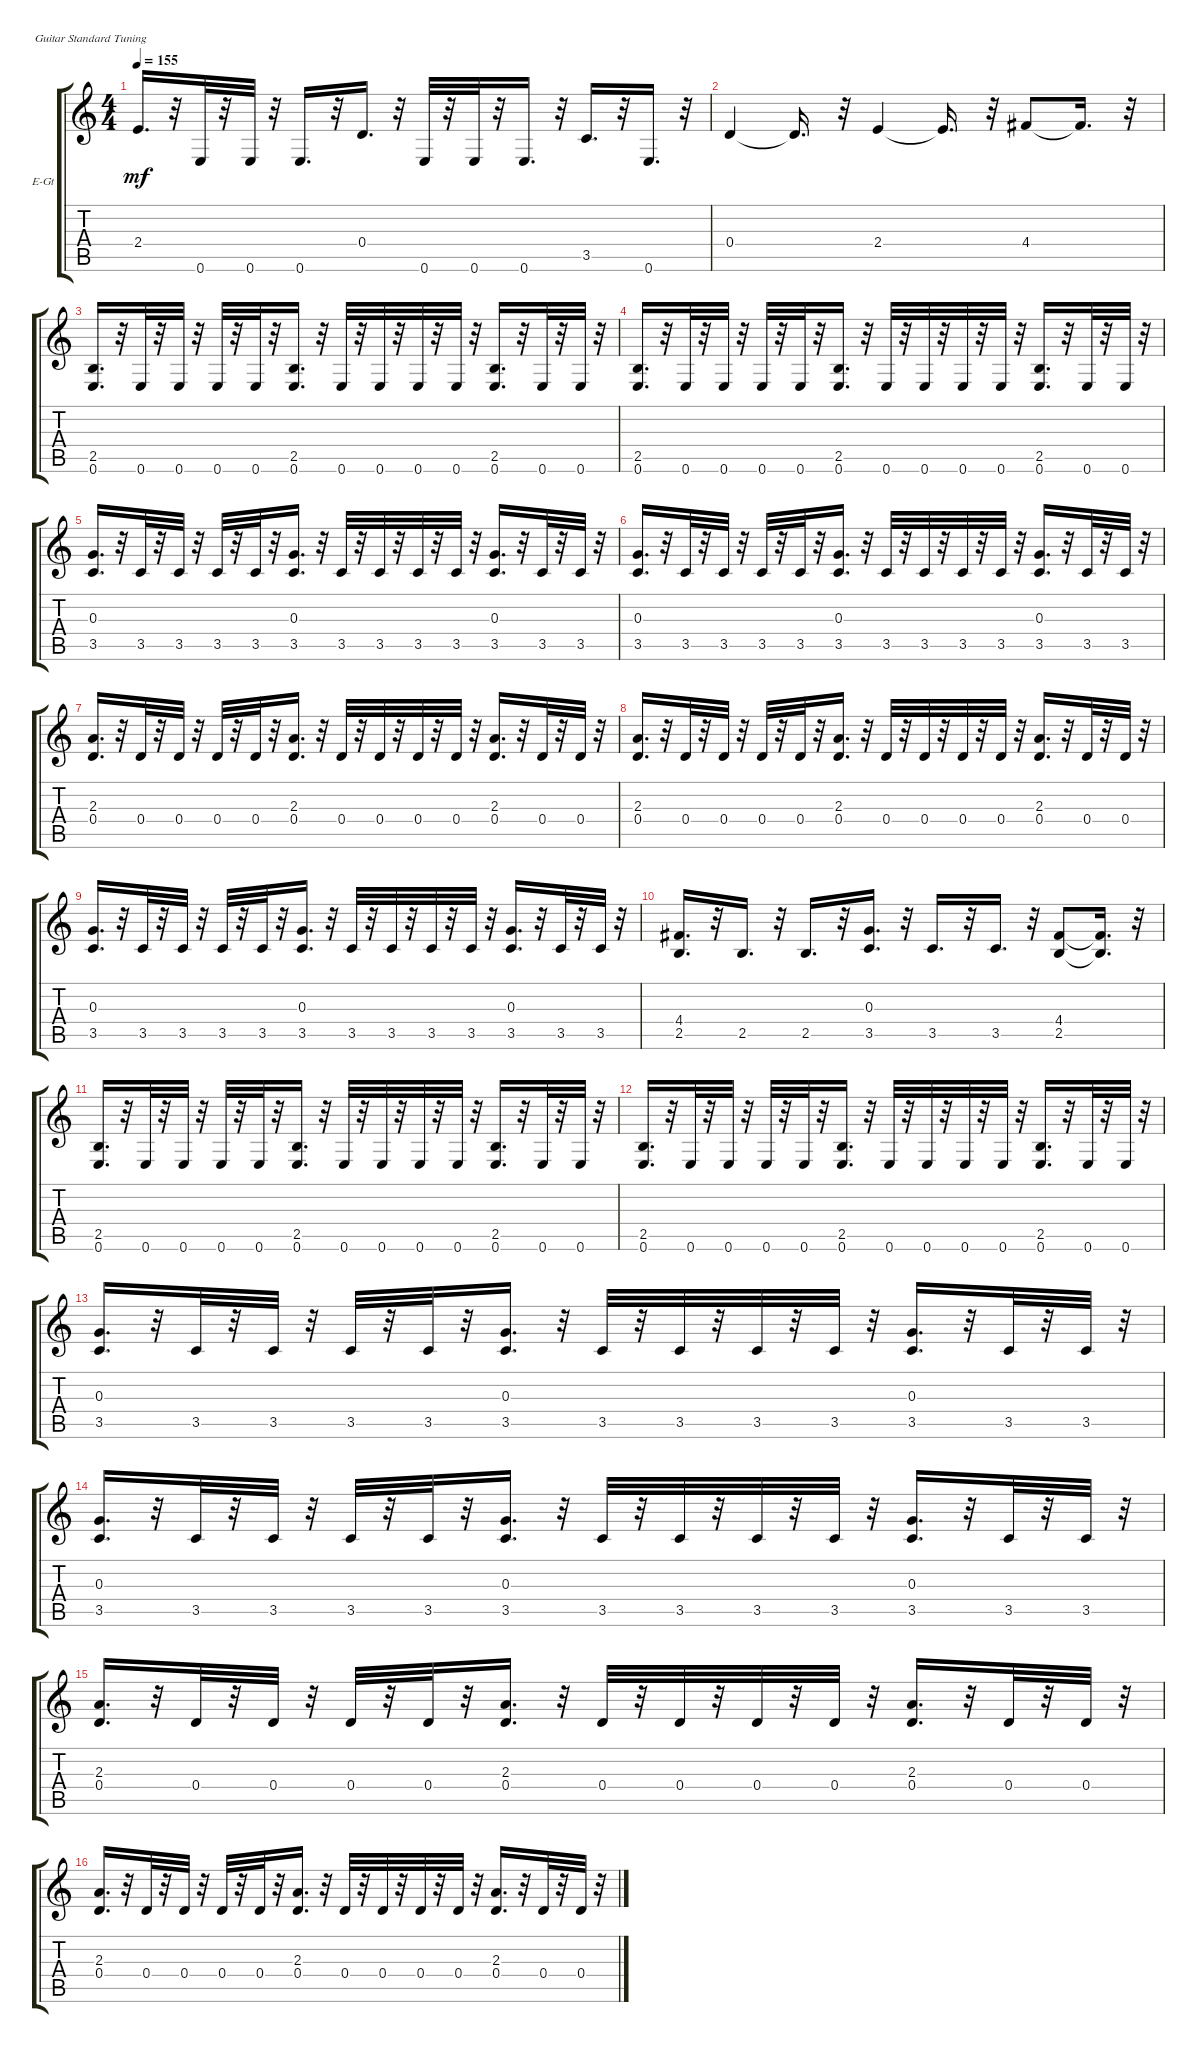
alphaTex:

\bracketExtendMode groupsimilarinstruments
\firstSystemTrackNameOrientation horizontal
\otherSystemsTrackNameOrientation horizontal
\track ("" "E-Gt") {instrument electricguitarclean}
\staff {score tabs}
\tuning (E4 B3 G3 D3 A2 E2)
\ts (4 4)
\tempo 155
\clef g2
\ks c
2.4.16{d dy mf} r.32 0.6.32 r.32 0.6.32 r.32 0.6.16{d} r.32 0.4.16{d} r.32 0.6.32 r.32 0.6.32 r.32 0.6.16{d} r.32 3.5.16{d} r.32 0.6.16{d} r.32 |
0.4.4 0.4{t}.16{d} r.32 2.4.4 2.4{t}.16{d} r.32 4.4.8 4.4{t}.16{d} r.32 |
(2.5 0.6).16{d} r.32 0.6.32 r.32 0.6.32 r.32 0.6.32 r.32 0.6.32 r.32 (2.5 0.6).16{d} r.32 0.6.32 r.32 0.6.32 r.32 0.6.32 r.32 0.6.32 r.32 (2.5 0.6).16{d} r.32 0.6.32 r.32 0.6.32 r.32 |
(2.5 0.6).16{d} r.32 0.6.32 r.32 0.6.32 r.32 0.6.32 r.32 0.6.32 r.32 (2.5 0.6).16{d} r.32 0.6.32 r.32 0.6.32 r.32 0.6.32 r.32 0.6.32 r.32 (2.5 0.6).16{d} r.32 0.6.32 r.32 0.6.32 r.32 |
(0.3 3.5).16{d} r.32 3.5.32 r.32 3.5.32 r.32 3.5.32 r.32 3.5.32 r.32 (0.3 3.5).16{d} r.32 3.5.32 r.32 3.5.32 r.32 3.5.32 r.32 3.5.32 r.32 (0.3 3.5).16{d} r.32 3.5.32 r.32 3.5.32 r.32 |
(0.3 3.5).16{d} r.32 3.5.32 r.32 3.5.32 r.32 3.5.32 r.32 3.5.32 r.32 (0.3 3.5).16{d} r.32 3.5.32 r.32 3.5.32 r.32 3.5.32 r.32 3.5.32 r.32 (0.3 3.5).16{d} r.32 3.5.32 r.32 3.5.32 r.32 |
(2.3 0.4).16{d} r.32 0.4.32 r.32 0.4.32 r.32 0.4.32 r.32 0.4.32 r.32 (2.3 0.4).16{d} r.32 0.4.32 r.32 0.4.32 r.32 0.4.32 r.32 0.4.32 r.32 (2.3 0.4).16{d} r.32 0.4.32 r.32 0.4.32 r.32 |
(2.3 0.4).16{d} r.32 0.4.32 r.32 0.4.32 r.32 0.4.32 r.32 0.4.32 r.32 (2.3 0.4).16{d} r.32 0.4.32 r.32 0.4.32 r.32 0.4.32 r.32 0.4.32 r.32 (2.3 0.4).16{d} r.32 0.4.32 r.32 0.4.32 r.32 |
(0.3 3.5).16{d} r.32 3.5.32 r.32 3.5.32 r.32 3.5.32 r.32 3.5.32 r.32 (0.3 3.5).16{d} r.32 3.5.32 r.32 3.5.32 r.32 3.5.32 r.32 3.5.32 r.32 (0.3 3.5).16{d} r.32 3.5.32 r.32 3.5.32 r.32 |
(4.4 2.5).16{d} r.32 2.5.16{d} r.32 2.5.16{d} r.32 (0.3 3.5).16{d} r.32 3.5.16{d} r.32 3.5.16{d} r.32 (4.4 2.5).8 (4.4{t} 2.5{t}).16{d} r.32 |
(2.5 0.6).16{d} r.32 0.6.32 r.32 0.6.32 r.32 0.6.32 r.32 0.6.32 r.32 (2.5 0.6).16{d} r.32 0.6.32 r.32 0.6.32 r.32 0.6.32 r.32 0.6.32 r.32 (2.5 0.6).16{d} r.32 0.6.32 r.32 0.6.32 r.32 |
(2.5 0.6).16{d} r.32 0.6.32 r.32 0.6.32 r.32 0.6.32 r.32 0.6.32 r.32 (2.5 0.6).16{d} r.32 0.6.32 r.32 0.6.32 r.32 0.6.32 r.32 0.6.32 r.32 (2.5 0.6).16{d} r.32 0.6.32 r.32 0.6.32 r.32 |
(0.3 3.5).16{d} r.32 3.5.32 r.32 3.5.32 r.32 3.5.32 r.32 3.5.32 r.32 (0.3 3.5).16{d} r.32 3.5.32 r.32 3.5.32 r.32 3.5.32 r.32 3.5.32 r.32 (0.3 3.5).16{d} r.32 3.5.32 r.32 3.5.32 r.32 |
(0.3 3.5).16{d} r.32 3.5.32 r.32 3.5.32 r.32 3.5.32 r.32 3.5.32 r.32 (0.3 3.5).16{d} r.32 3.5.32 r.32 3.5.32 r.32 3.5.32 r.32 3.5.32 r.32 (0.3 3.5).16{d} r.32 3.5.32 r.32 3.5.32 r.32 |
(2.3 0.4).16{d} r.32 0.4.32 r.32 0.4.32 r.32 0.4.32 r.32 0.4.32 r.32 (2.3 0.4).16{d} r.32 0.4.32 r.32 0.4.32 r.32 0.4.32 r.32 0.4.32 r.32 (2.3 0.4).16{d} r.32 0.4.32 r.32 0.4.32 r.32 |
(2.3 0.4).16{d} r.32 0.4.32 r.32 0.4.32 r.32 0.4.32 r.32 0.4.32 r.32 (2.3 0.4).16{d} r.32 0.4.32 r.32 0.4.32 r.32 0.4.32 r.32 0.4.32 r.32 (2.3 0.4).16{d} r.32 0.4.32 r.32 0.4.32 r.32
